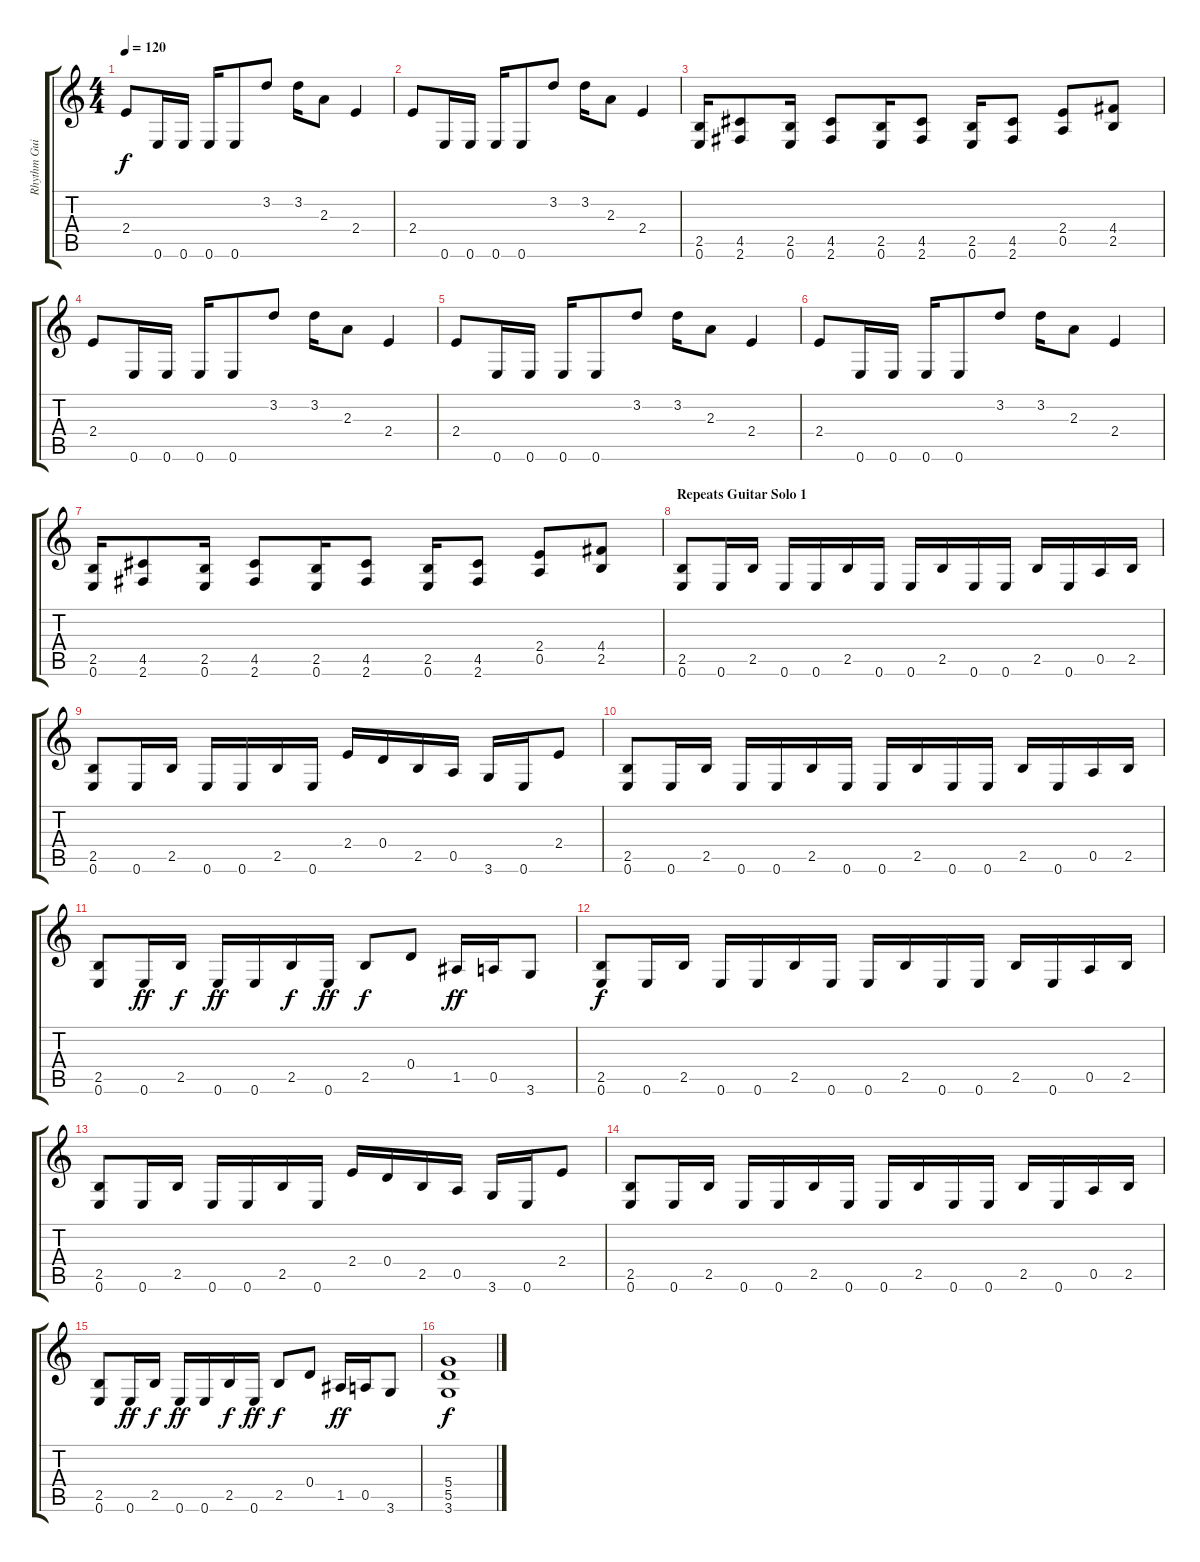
\track ("Rhythm Guitar 2" "Rhythm Gui") {instrument distortionguitar}
\staff {score tabs}
\tuning (E4 B3 G3 D3 A2 E2) {hide}
\ts (4 4)
\tempo 120
\clef g2
\ks c
2.4.8{dy f} 0.6.16 0.6.16 0.6.16 0.6.8 3.2.8 3.2.16 2.3.8 2.4.4 |
2.4.8 0.6.16 0.6.16 0.6.16 0.6.8 3.2.8 3.2.16 2.3.8 2.4.4 |
(2.5 0.6).16 (4.5 2.6).8 (2.5 0.6).16 (4.5 2.6).8 (2.5 0.6).16 (4.5 2.6).8 (2.5 0.6).16 (4.5 2.6).8 (2.4 0.5).8 (4.4 2.5).8 |
2.4.8 0.6.16 0.6.16 0.6.16 0.6.8 3.2.8 3.2.16 2.3.8 2.4.4 |
2.4.8 0.6.16 0.6.16 0.6.16 0.6.8 3.2.8 3.2.16 2.3.8 2.4.4 |
2.4.8 0.6.16 0.6.16 0.6.16 0.6.8 3.2.8 3.2.16 2.3.8 2.4.4 |
(2.5 0.6).16 (4.5 2.6).8 (2.5 0.6).16 (4.5 2.6).8 (2.5 0.6).16 (4.5 2.6).8 (2.5 0.6).16 (4.5 2.6).8 (2.4 0.5).8 (4.4 2.5).8 |
\section ("" "Repeats Guitar Solo 1")
(2.5 0.6).8 0.6.16 2.5.16 0.6.16 0.6.16 2.5.16 0.6.16 0.6.16 2.5.16 0.6.16 0.6.16 2.5.16 0.6.16 0.5.16 2.5.16 |
(2.5 0.6).8 0.6.16 2.5.16 0.6.16 0.6.16 2.5.16 0.6.16 2.4.16 0.4.16 2.5.16 0.5.16 3.6.16 0.6.16 2.4.8 |
(2.5 0.6).8 0.6.16 2.5.16 0.6.16 0.6.16 2.5.16 0.6.16 0.6.16 2.5.16 0.6.16 0.6.16 2.5.16 0.6.16 0.5.16 2.5.16 |
(2.5 0.6).8 0.6.16{dy ff} 2.5.16{dy f} 0.6.16{dy ff} 0.6.16 2.5.16{dy f} 0.6.16{dy ff} 2.5.8{dy f} 0.4.8 1.5.16{dy ff} 0.5.16 3.6.8 |
(2.5 0.6).8{dy f} 0.6.16 2.5.16 0.6.16 0.6.16 2.5.16 0.6.16 0.6.16 2.5.16 0.6.16 0.6.16 2.5.16 0.6.16 0.5.16 2.5.16 |
(2.5 0.6).8 0.6.16 2.5.16 0.6.16 0.6.16 2.5.16 0.6.16 2.4.16 0.4.16 2.5.16 0.5.16 3.6.16 0.6.16 2.4.8 |
(2.5 0.6).8 0.6.16 2.5.16 0.6.16 0.6.16 2.5.16 0.6.16 0.6.16 2.5.16 0.6.16 0.6.16 2.5.16 0.6.16 0.5.16 2.5.16 |
(2.5 0.6).8 0.6.16{dy ff} 2.5.16{dy f} 0.6.16{dy ff} 0.6.16 2.5.16{dy f} 0.6.16{dy ff} 2.5.8{dy f} 0.4.8 1.5.16{dy ff} 0.5.16 3.6.8 |
(5.4 5.5 3.6).1{dy f}
